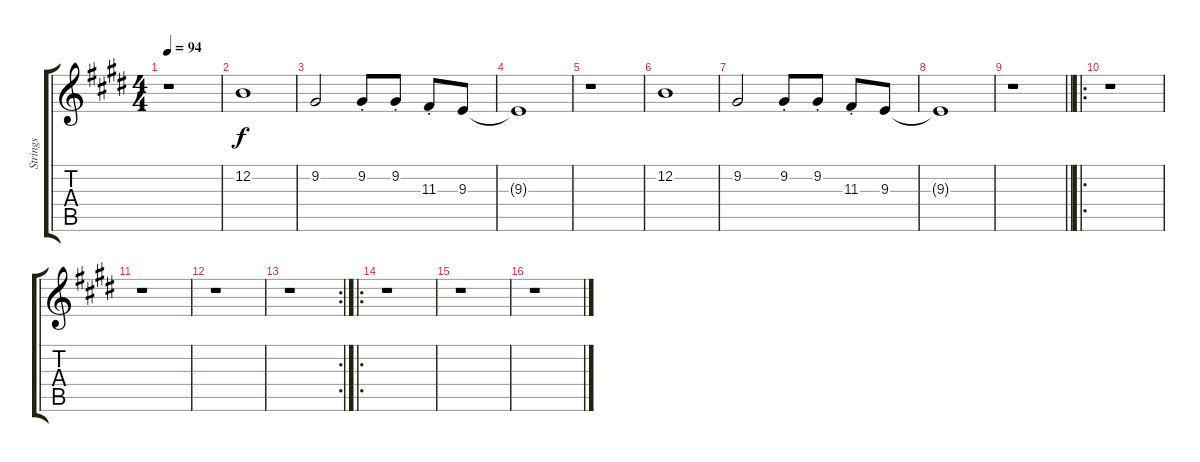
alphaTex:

\track ("Strings" "Strings") {instrument stringensemble1}
\staff {score tabs}
\tuning (E4 B3 G3 D3 A2 E2) {hide}
\ts (4 4)
\tempo 94
\clef g2
\ks c#minor
r.1{dy f} |
\ks e
12.2.1 |
\ks c#minor
9.2.2 9.2{st}.8 9.2{st}.8 11.3{st}.8 9.3.8 |
9.3{t}.1 |
r.1 |
\ks e
12.2.1 |
\ks c#minor
9.2.2 9.2{st}.8 9.2{st}.8 11.3{st}.8 9.3.8 |
9.3{t}.1 |
\barLineRight lightlight
r.1 |
\ro
\ks e
r.1 |
\ks c#minor
r.1 |
r.1 |
\rc 2
r.1 |
\ro
\ks e
r.1 |
\ks c#minor
r.1 |
\ks e
r.1
